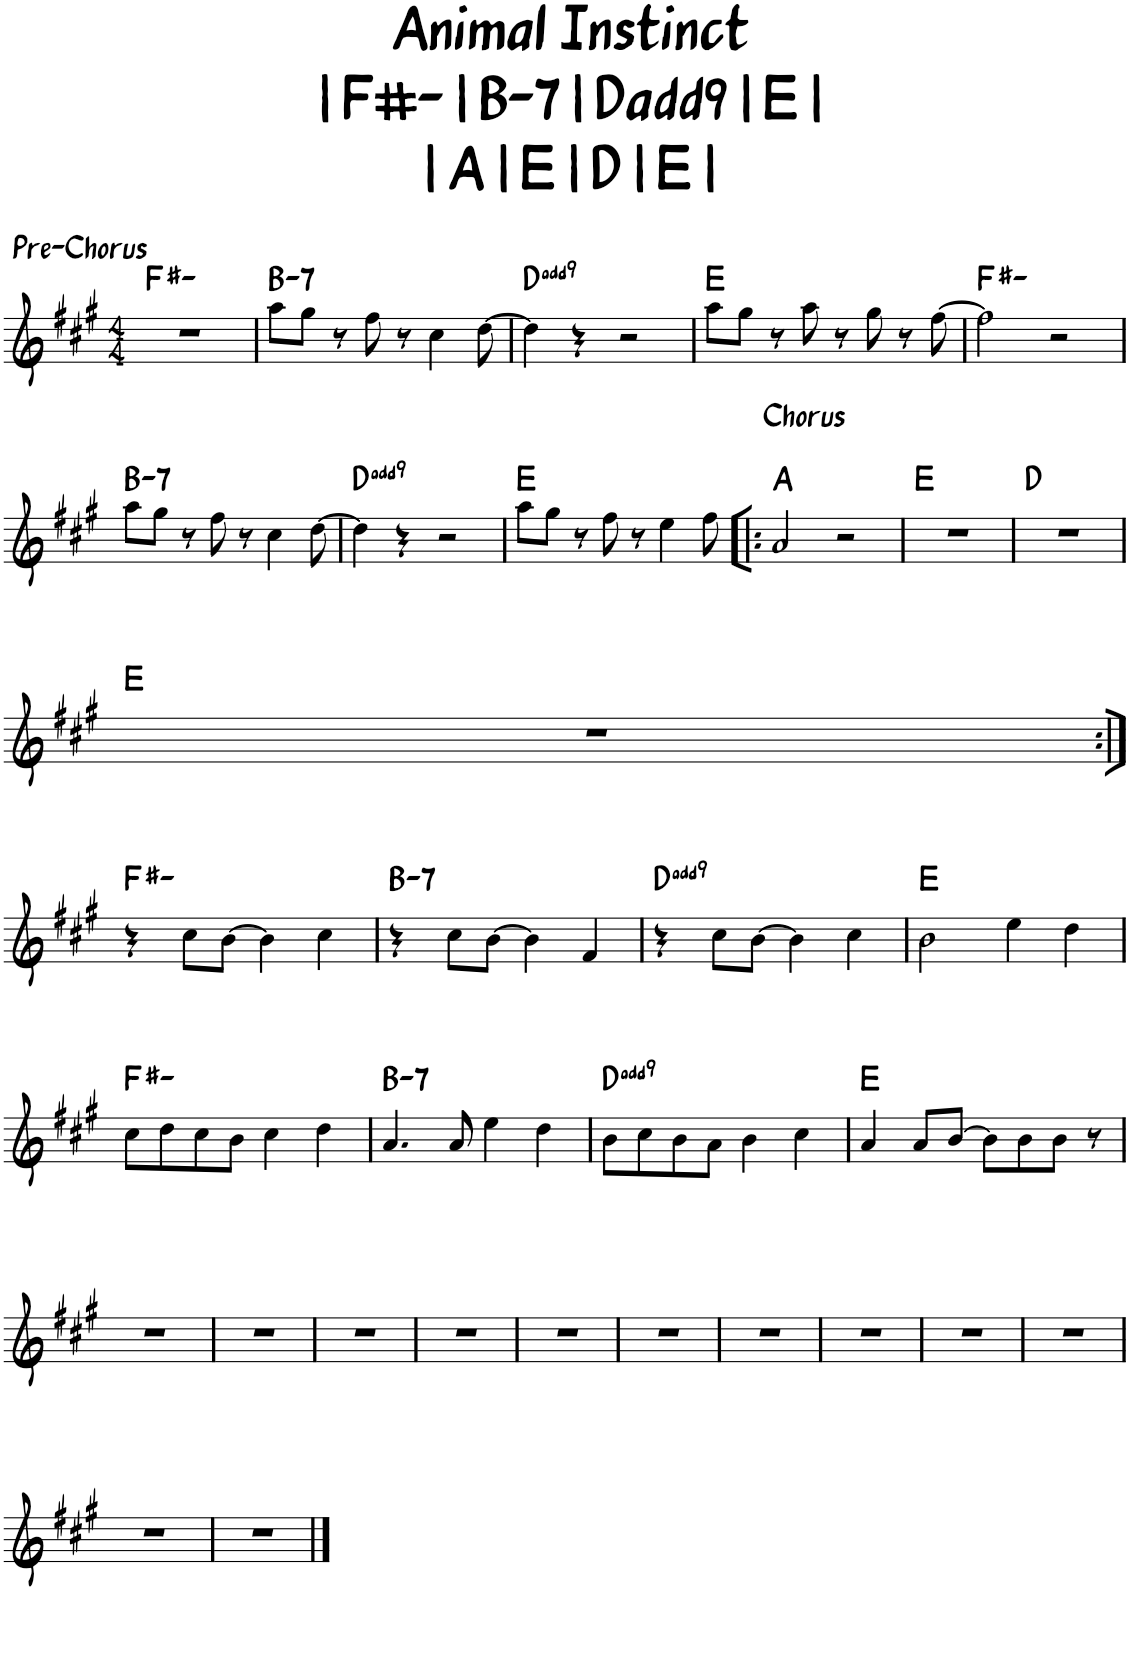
**kern	**harte
*part1	*part1
*staff1	*
*I"Tenor Saxophone	*
*I'T Sax	*
*clefG2	*
*Trd8c14	*
*k[f#c#g#]	*
*M4/4	*
=1	=1
1r	F#:min
=2	=2
!	!LO:H:kt=7
8aa\L	B:min7
8gg#\J	.
8r	.
8ff#\	.
8r	.
4cc#\	.
[8dd\	.
=3	=3
4dd\]	D:maj(9)
4r	.
2r	.
=4	=4
8aa\L	E:maj
8gg#\J	.
8r	.
8aa\	.
8r	.
8gg#\	.
8r	.
[8ff#\	.
=5	=5
2ff#\]	F#:min
2r	.
!!LO:LB:g=z
=6	=6
!	!LO:H:kt=7
8aa\L	B:min7
8gg#\J	.
8r	.
8ff#\	.
8r	.
4cc#\	.
[8dd\	.
=7	=7
4dd\]	D:maj(9)
4r	.
2r	.
=8	=8
8aa\L	E:maj
8gg#\J	.
8r	.
8ff#\	.
8r	.
4ee\	.
8ff#\	.
=9!|:	=9!|:
2a/	A:maj
2r	.
=10	=10
1r	E:maj
=11	=11
1r	D:maj
!!LO:LB:g=z
=12	=12
1r	E:maj
!!LO:LB:g=z
=13:|!	=13:|!
4r	F#:min
8cc#\L	.
[8b\J	.
4b\]	.
4cc#\	.
=14	=14
!	!LO:H:kt=7
4r	B:min7
8cc#\L	.
[8b\J	.
4b\]	.
4f#/	.
=15	=15
4r	D:maj(9)
8cc#\L	.
[8b\J	.
4b\]	.
4cc#\	.
=16	=16
2b\	E:maj
4ee\	.
4dd\	.
!!LO:LB:g=z
=17	=17
8cc#\L	F#:min
8dd\	.
8cc#\	.
8b\J	.
4cc#\	.
4dd\	.
=18	=18
!	!LO:H:kt=7
4.a/	B:min7
8a/	.
4ee\	.
4dd\	.
=19	=19
8b\L	D:maj(9)
8cc#\	.
8b\	.
8a\J	.
4b\	.
4cc#\	.
=20	=20
4a/	E:maj
8a/L	.
[8b/J	.
8b\L]	.
8b\	.
8b\J	.
8r	.
!!LO:LB:g=z
=21	=21
1r	.
=22	=22
1r	.
=23	=23
1r	.
=24	=24
1r	.
=25	=25
1r	.
=26	=26
1r	.
=27	=27
1r	.
=28	=28
1r	.
=29	=29
1r	.
=30	=30
1r	.
!!LO:LB:g=z
=31	=31
1r	.
=32	=32
1r	.
==	==
*-	*-
